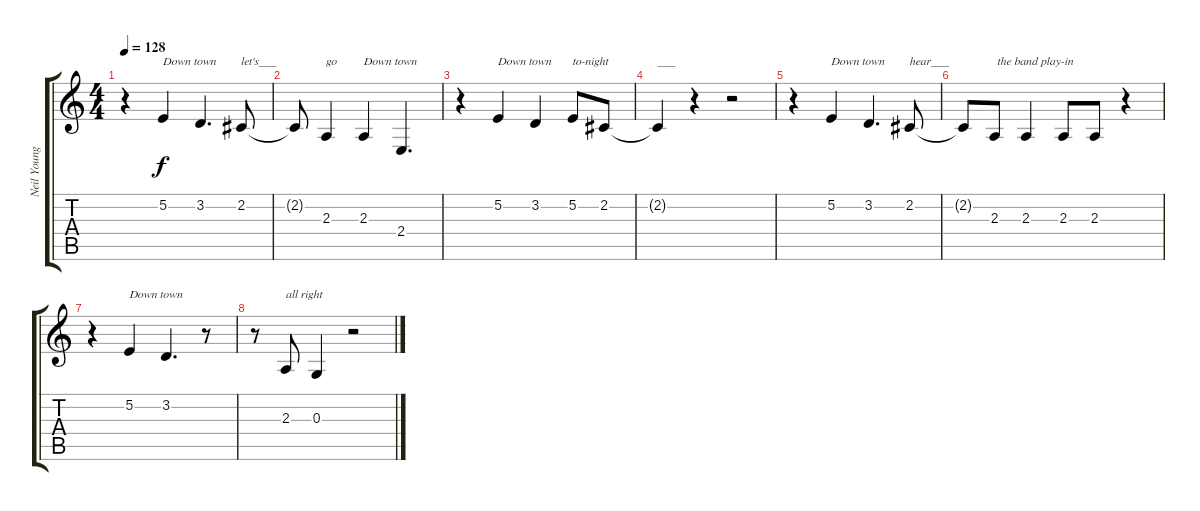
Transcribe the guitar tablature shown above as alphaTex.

\track ("Neil Young Vocal" "Neil Young") {instrument oboe}
\staff {score tabs}
\tuning (E4 B3 G3 D3 A2 E2) {hide}
\ts (4 4)
\tempo 128
\clef g2
\ks c
r.4{dy f} 5.2.4{txt "Down town"} 3.2.4{d} 2.2.8{txt "let's___"} |
2.2{t}.8 2.3.4{txt "go"} 2.3.4{txt "Down town"} 2.4.4{d} |
r.4 5.2.4{txt "Down town"} 3.2.4 5.2.8{txt "to-night"} 2.2.8 |
2.2{t}.4{txt "___"} r.4 r.2 |
r.4 5.2.4{txt "Down town"} 3.2.4{d} 2.2.8{txt "hear___"} |
2.2{t}.8 2.3.8{txt " the band play-in"} 2.3.4 2.3.8 2.3.8 r.4 |
r.4 5.2.4{txt "Down town  "} 3.2.4{d} r.8 |
r.8 2.3.8{txt "all right"} 0.3.4 r.2
